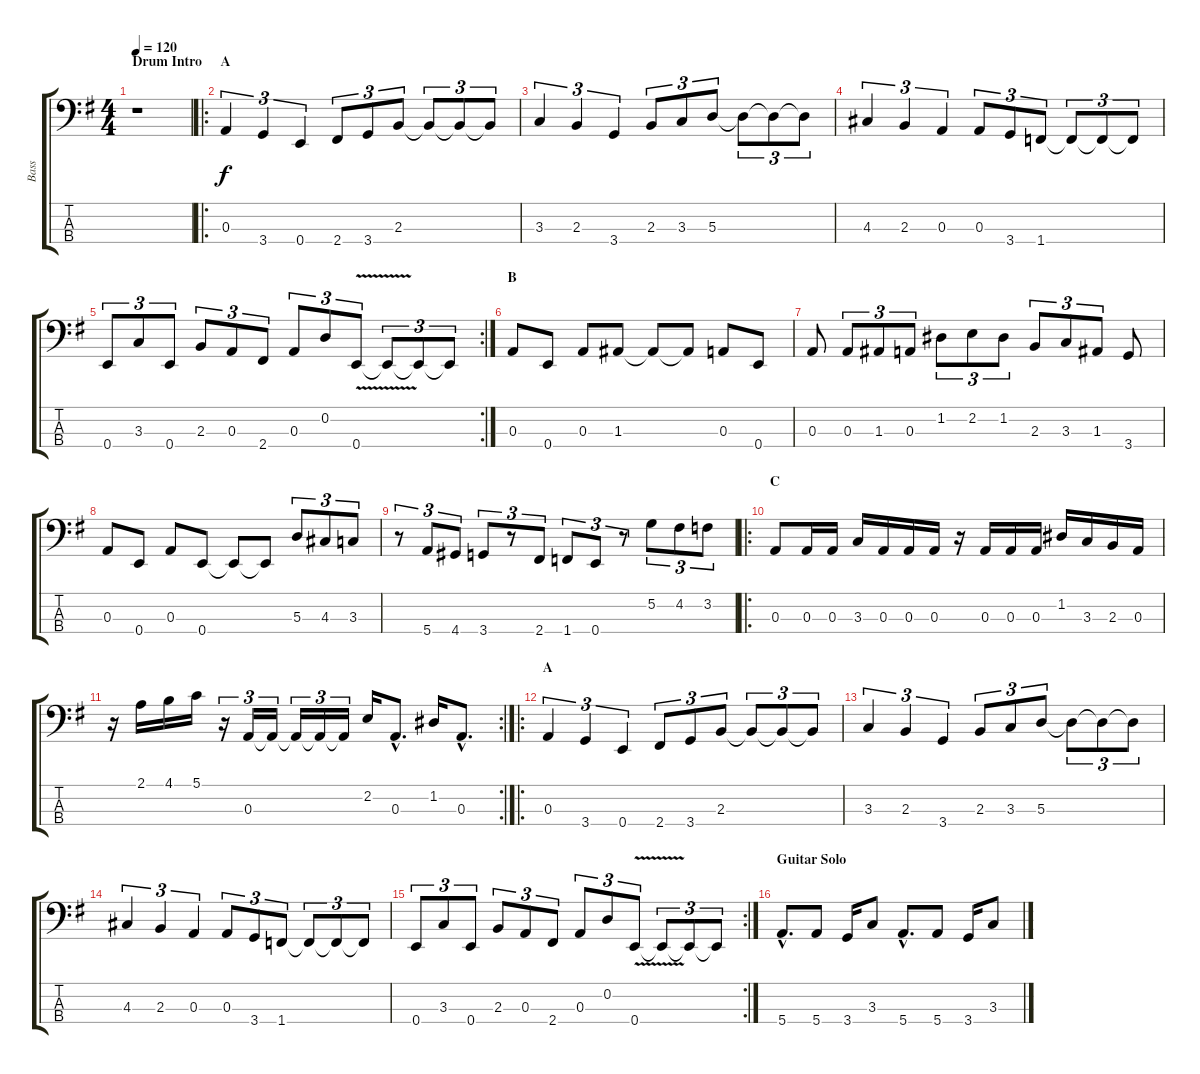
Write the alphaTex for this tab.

\track ("Bass" "Bass") {instrument electricbasspick}
\staff {score tabs}
\tuning (G2 D2 A1 E1) {hide}
\ts (4 4)
\section ("" "Drum Intro")
\tempo 120
\clef f4
\ks eminor
r.1{dy f instrument electricbasspick} |
\ro
\section ("" "A ")
0.3.4{tu (3 2)} 3.4.4{tu (3 2)} 0.4.4{tu (3 2)} 2.4.8{tu (3 2)} 3.4.8{tu (3 2)} 2.3.8{tu (3 2)} 2.3{t}.8{tu (3 2)} 2.3{t}.8{tu (3 2)} 2.3{t}.8{tu (3 2)} |
3.3.4{tu (3 2)} 2.3.4{tu (3 2)} 3.4.4{tu (3 2)} 2.3.8{tu (3 2)} 3.3.8{tu (3 2)} 5.3.8{tu (3 2)} 5.3{t}.8{tu (3 2)} 5.3{t}.8{tu (3 2)} 5.3{t}.8{tu (3 2)} |
4.3.4{tu (3 2)} 2.3.4{tu (3 2)} 0.3.4{tu (3 2)} 0.3.8{tu (3 2)} 3.4.8{tu (3 2)} 1.4.8{tu (3 2)} 1.4{t}.8{tu (3 2)} 1.4{t}.8{tu (3 2)} 1.4{t}.8{tu (3 2)} |
\rc 2
0.4.8{tu (3 2)} 3.3.8{tu (3 2)} 0.4.8{tu (3 2)} 2.3.8{tu (3 2)} 0.3.8{tu (3 2)} 2.4.8{tu (3 2)} 0.3.8{tu (3 2)} 0.2.8{tu (3 2)} 0.4{v}.8{tu (3 2)} 0.4{t}.8{tu (3 2)} 0.4{t}.8{tu (3 2)} 0.4{t}.8{tu (3 2)} |
\section ("" "B ")
0.3.8 0.4.8 0.3.8 1.3.8 1.3{t}.8 1.3{t}.8 0.3.8 0.4.8 |
0.3.8 0.3.8{tu (3 2)} 1.3.8{tu (3 2)} 0.3.8{tu (3 2)} 1.2.8{tu (3 2)} 2.2.8{tu (3 2)} 1.2.8{tu (3 2)} 2.3.8{tu (3 2)} 3.3.8{tu (3 2)} 1.3.8{tu (3 2)} 3.4.8 |
0.3.8 0.4.8 0.3.8 0.4.8 0.4{t}.8 0.4{t}.8 5.3.8{tu (3 2)} 4.3.8{tu (3 2)} 3.3.8{tu (3 2)} |
r.8{tu (3 2)} 5.4.8{tu (3 2)} 4.4.8{tu (3 2)} 3.4.8{tu (3 2)} r.8{tu (3 2)} 2.4.8{tu (3 2)} 1.4.8{tu (3 2)} 0.4.8{tu (3 2)} r.8{tu (3 2)} 5.2.8{tu (3 2)} 4.2.8{tu (3 2)} 3.2.8{tu (3 2)} |
\ro
\section ("" "C ")
0.3.8 0.3.16 0.3.16 3.3.16 0.3.16 0.3.16 0.3.16 r.16 0.3.16 0.3.16 0.3.16 1.2.16 3.3.16 2.3.16 0.3.16 |
\rc 2
r.16 2.1.16 4.1.16 5.1.16 r.16{tu (3 2)} 0.3.16{tu (3 2)} 0.3{t}.16{tu (3 2)} 0.3{t}.16{tu (3 2)} 0.3{t}.16{tu (3 2)} 0.3{t}.16{tu (3 2)} 2.2.16 0.3{hac}.8{d} 1.2.16 0.3{hac}.8{d} |
\ro
\section ("" "A ")
0.3.4{tu (3 2)} 3.4.4{tu (3 2)} 0.4.4{tu (3 2)} 2.4.8{tu (3 2)} 3.4.8{tu (3 2)} 2.3.8{tu (3 2)} 2.3{t}.8{tu (3 2)} 2.3{t}.8{tu (3 2)} 2.3{t}.8{tu (3 2)} |
3.3.4{tu (3 2)} 2.3.4{tu (3 2)} 3.4.4{tu (3 2)} 2.3.8{tu (3 2)} 3.3.8{tu (3 2)} 5.3.8{tu (3 2)} 5.3{t}.8{tu (3 2)} 5.3{t}.8{tu (3 2)} 5.3{t}.8{tu (3 2)} |
4.3.4{tu (3 2)} 2.3.4{tu (3 2)} 0.3.4{tu (3 2)} 0.3.8{tu (3 2)} 3.4.8{tu (3 2)} 1.4.8{tu (3 2)} 1.4{t}.8{tu (3 2)} 1.4{t}.8{tu (3 2)} 1.4{t}.8{tu (3 2)} |
\rc 2
0.4.8{tu (3 2)} 3.3.8{tu (3 2)} 0.4.8{tu (3 2)} 2.3.8{tu (3 2)} 0.3.8{tu (3 2)} 2.4.8{tu (3 2)} 0.3.8{tu (3 2)} 0.2.8{tu (3 2)} 0.4{v}.8{tu (3 2)} 0.4{t}.8{tu (3 2)} 0.4{t}.8{tu (3 2)} 0.4{t}.8{tu (3 2)} |
\section ("" "Guitar Solo")
5.4{hac}.8{d} 5.4.8 3.4.16 3.3.8 5.4{hac}.8{d} 5.4.8 3.4.16 3.3.8
